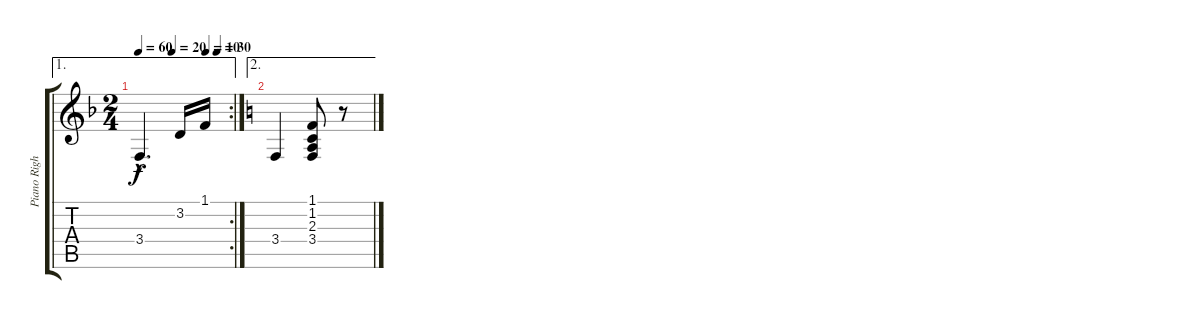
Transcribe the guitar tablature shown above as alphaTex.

\track ("Piano Right" "Piano Righ") {instrument brightacousticpiano}
\staff {score tabs}
\tuning (E4 B3 G3 D3 A2 E2) {hide}
\ae 1
\rc 2
\ts (2 4)
\tempo 60
\tempo (10 0.75)
\tempo (30 0.875)
\tempo (20 0.375)
\clef g2
\ks f
3.4{hac}.4{d dy f} 3.2.16 1.1.16 |
\ae 2
\ks c
3.4.4 (1.1 1.2 2.3 3.4).8 r.8
